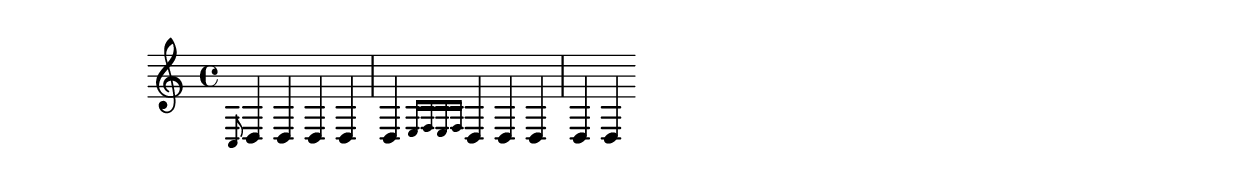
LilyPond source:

#(ly:set-option 'old-relative)
\version "2.10.0"
\header{ texidoc = "Tests MIDI output with grace notes. " }

\score { 
  \context Voice \relative c {
    \new Voice = VoiceOne
	\grace {
  \override Stem  #'stroke-style = #"grace"
   c8 
  \revert Stem #'stroke-style }
 d4 d d d d
	\grace {
  \override Stem  #'stroke-style = #"grace"
   e16 f e f 
  \revert Stem #'stroke-style }
 d4 d d d d 
	
  }
  \layout { }  
  \midi { }
}

